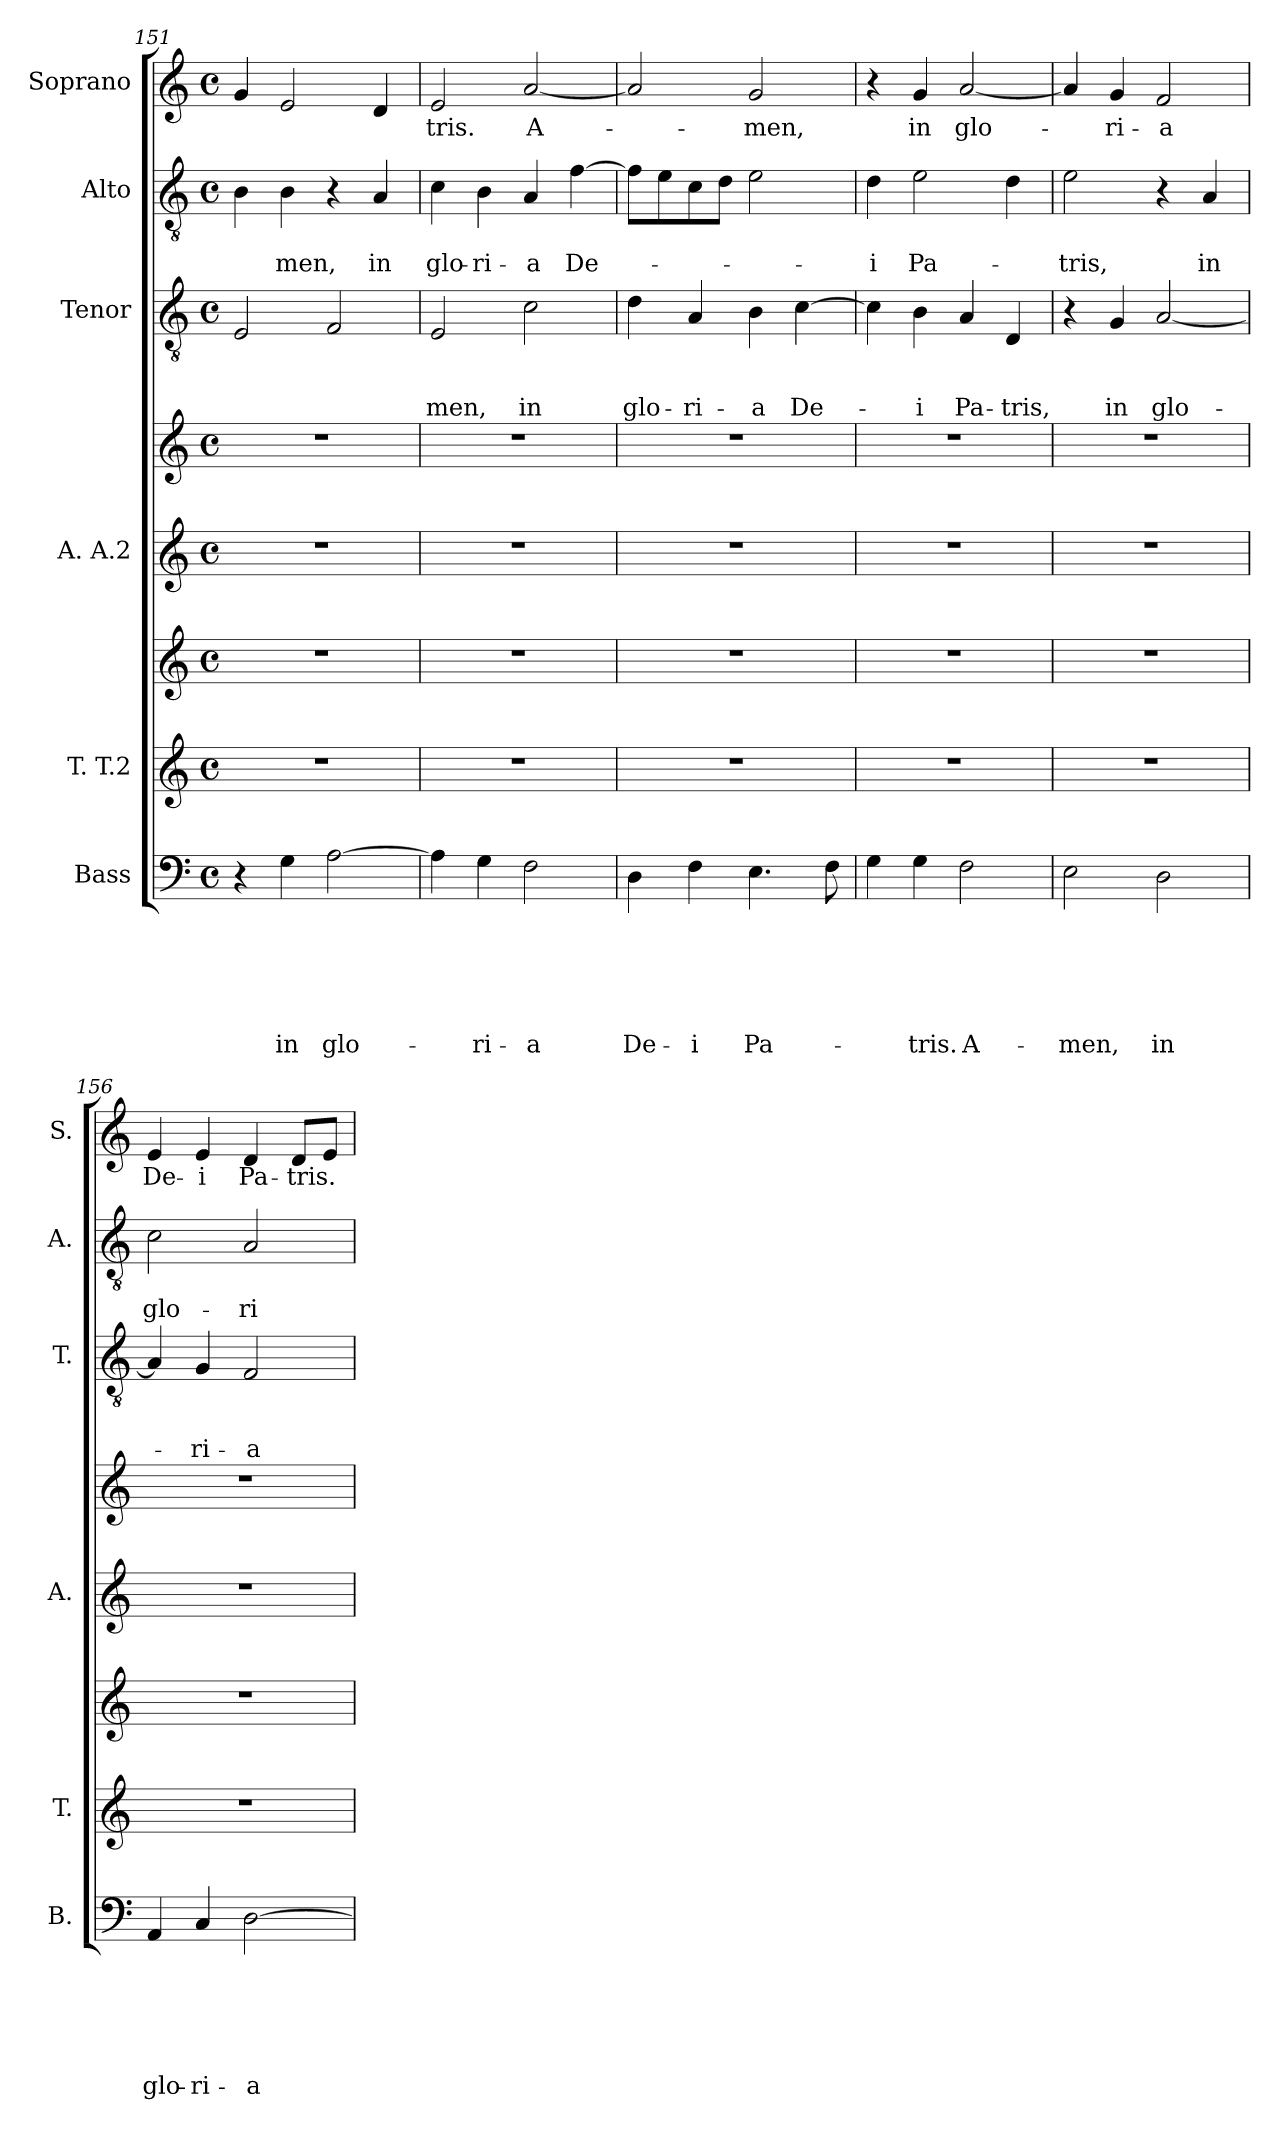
**kern	**text	**text	**text	**text	**text	**text	**kern	**kern	**kern	**kern	**kern	**text	**text	**text	**kern	**text	**text	**kern	**text
*part6	*part6	*part6	*part6	*part6	*part6	*part6	*part5	*part5	*part4	*part4	*part3	*part3	*part3	*part3	*part2	*part2	*part2	*part1	*part1
*staff8	*staff8	*staff8	*staff8	*staff8	*staff8	*staff8	*staff7	*staff6	*staff5	*staff4	*staff3	*staff3	*staff3	*staff3	*staff2	*staff2	*staff2	*staff1	*staff1
*I"Bass	*	*	*	*	*	*	*I"T. T.2	*	*I"A. A.2	*	*I"Tenor	*	*	*	*I"Alto	*	*	*I"Soprano	*
*I'B.	*	*	*	*	*	*	*I'T.	*	*I'A.	*	*I'T.	*	*	*	*I'A.	*	*	*I'S.	*
*clefF4	*	*	*	*	*	*	*clefG2	*clefG2	*clefG2	*clefG2	*clefGv2	*	*	*	*clefGv2	*	*	*clefG2	*
*k[]	*	*	*	*	*	*	*k[]	*k[]	*k[]	*k[]	*k[]	*	*	*	*k[]	*	*	*k[]	*
*C:	*	*	*	*	*	*	*C:	*C:	*C:	*C:	*C:	*	*	*	*C:	*	*	*C:	*
*M4/4	*	*	*	*	*	*	*M4/4	*M4/4	*M4/4	*M4/4	*M4/4	*	*	*	*M4/4	*	*	*M4/4	*
*met(c)	*	*	*	*	*	*	*met(c)	*met(c)	*met(c)	*met(c)	*met(c)	*	*	*	*met(c)	*	*	*met(c)	*
=151	=151	=151	=151	=151	=151	=151	=151	=151	=151	=151	=151	=151	=151	=151	=151	=151	=151	=151	=151
4r	.	.	.	.	.	.	1r	1r	1r	1r	2E/	.	.	.	4B\	.	.	4g/	.
!	!	!	!	!	!	!LO:LY:b	!	!	!	!	!	!	!	!	!	!	!LO:LY:b	!	!
4G\	.	.	.	.	.	in	.	.	.	.	.	.	.	.	4B\	.	-men,	2e/	.
!	!	!	!	!	!	!LO:LY:b	!	!	!	!	!	!	!	!	!	!	!	!	!
[>2A\	.	.	.	.	.	glo-	.	.	.	.	2F/	.	.	.	4r	.	.	.	.
!	!	!	!	!	!	!	!	!	!	!	!	!	!	!	!	!	!LO:LY:b	!	!
.	.	.	.	.	.	.	.	.	.	.	.	.	.	.	4A/	.	in	4d/	.
=152	=152	=152	=152	=152	=152	=152	=152	=152	=152	=152	=152	=152	=152	=152	=152	=152	=152	=152	=152
!	!	!	!	!	!	!	!	!	!	!	!	!	!	!LO:LY:b	!	!	!LO:LY:b	!	!LO:LY:b
4A\]	.	.	.	.	.	.	1r	1r	1r	1r	2E/	.	.	-men,	4c\	.	glo-	2e/	-tris.
!	!	!	!	!	!	!LO:LY:b	!	!	!	!	!	!	!	!	!	!	!LO:LY:b	!	!
4G\	.	.	.	.	.	-ri-	.	.	.	.	.	.	.	.	4B\	.	-ri-	.	.
!	!	!	!	!	!	!LO:LY:b	!	!	!	!	!	!	!	!LO:LY:b	!	!	!LO:LY:b	!	!LO:LY:b
2F\	.	.	.	.	.	-a	.	.	.	.	2c\	.	.	in	4A/	.	-a	[<2a/	A-
!	!	!	!	!	!	!	!	!	!	!	!	!	!	!	!	!	!LO:LY:b	!	!
.	.	.	.	.	.	.	.	.	.	.	.	.	.	.	[>4f\	.	De-	.	.
=153	=153	=153	=153	=153	=153	=153	=153	=153	=153	=153	=153	=153	=153	=153	=153	=153	=153	=153	=153
!	!	!	!	!	!	!LO:LY:b	!	!	!	!	!	!	!	!LO:LY:b	!	!	!	!	!
4D\	.	.	.	.	.	De-	1r	1r	1r	1r	4d\	.	.	glo-	8f\L]	.	.	2a/]	.
.	.	.	.	.	.	.	.	.	.	.	.	.	.	.	8e\	.	.	.	.
!	!	!	!	!	!	!LO:LY:b	!	!	!	!	!	!	!	!LO:LY:b	!	!	!	!	!
4F\	.	.	.	.	.	-i	.	.	.	.	4A/	.	.	-ri-	8c\	.	.	.	.
.	.	.	.	.	.	.	.	.	.	.	.	.	.	.	8d\J	.	.	.	.
!	!	!	!	!	!	!LO:LY:b	!	!	!	!	!	!	!	!LO:LY:b	!	!	!	!	!LO:LY:b
4.E\	.	.	.	.	.	Pa-	.	.	.	.	4B\	.	.	-a	2e\	.	.	2g/	-men,
!	!	!	!	!	!	!	!	!	!	!	!	!	!	!LO:LY:b	!	!	!	!	!
.	.	.	.	.	.	.	.	.	.	.	[<4c\	.	.	De-	.	.	.	.	.
8F\	.	.	.	.	.	.	.	.	.	.	.	.	.	.	.	.	.	.	.
!!LO:LB:g=z
=154	=154	=154	=154	=154	=154	=154	=154	=154	=154	=154	=154	=154	=154	=154	=154	=154	=154	=154	=154
!	!	!	!	!	!	!	!	!	!	!	!	!	!	!	!	!	!LO:LY:b	!	!
4G\	.	.	.	.	.	.	1r	1r	1r	1r	4c\]	.	.	.	4d\	.	-i	4r	.
!	!	!	!	!	!	!LO:LY:b	!	!	!	!	!	!	!	!LO:LY:b	!	!	!LO:LY:b	!	!LO:LY:b
4G\	.	.	.	.	.	-tris.	.	.	.	.	4B\	.	.	-i	2e\	.	Pa-	4g/	in
!	!	!	!	!	!	!LO:LY:b	!	!	!	!	!	!	!	!LO:LY:b	!	!	!	!	!LO:LY:b
2F\	.	.	.	.	.	A-	.	.	.	.	4A/	.	.	Pa-	.	.	.	[<2a/	glo-
!	!	!	!	!	!	!	!	!	!	!	!	!	!	!LO:LY:b	!	!	!	!	!
.	.	.	.	.	.	.	.	.	.	.	4D/	.	.	-tris,	4d\	.	.	.	.
=155	=155	=155	=155	=155	=155	=155	=155	=155	=155	=155	=155	=155	=155	=155	=155	=155	=155	=155	=155
!	!	!	!	!	!	!LO:LY:b	!	!	!	!	!	!	!	!	!	!	!LO:LY:b	!	!
2E\	.	.	.	.	.	-men,	1r	1r	1r	1r	4r	.	.	.	2e\	.	-tris,	4a/]	.
!	!	!	!	!	!	!	!	!	!	!	!	!	!	!LO:LY:b	!	!	!	!	!LO:LY:b
.	.	.	.	.	.	.	.	.	.	.	4G/	.	.	in	.	.	.	4g/	-ri-
!	!	!	!	!	!	!LO:LY:b	!	!	!	!	!	!	!	!LO:LY:b	!	!	!	!	!LO:LY:b
2D\	.	.	.	.	.	in	.	.	.	.	[<2A/	.	.	glo-	4r	.	.	2f/	-a
!	!	!	!	!	!	!	!	!	!	!	!	!	!	!	!	!	!LO:LY:b	!	!
.	.	.	.	.	.	.	.	.	.	.	.	.	.	.	4A/	.	in	.	.
=156	=156	=156	=156	=156	=156	=156	=156	=156	=156	=156	=156	=156	=156	=156	=156	=156	=156	=156	=156
!	!	!	!	!	!	!LO:LY:b	!	!	!	!	!	!	!	!	!	!	!LO:LY:b	!	!LO:LY:b
4AA/	.	.	.	.	.	glo-	1r	1r	1r	1r	4A/]	.	.	.	2c\	.	glo-	4e/	De-
!	!	!	!	!	!	!LO:LY:b	!	!	!	!	!	!	!	!LO:LY:b	!	!	!	!	!LO:LY:b
4C/	.	.	.	.	.	-ri-	.	.	.	.	4G/	.	.	-ri-	.	.	.	4e/	-i
!	!	!	!	!	!	!LO:LY:b	!	!	!	!	!	!	!	!LO:LY:b	!	!	!LO:LY:b	!	!LO:LY:b
[<2D\	.	.	.	.	.	-a	.	.	.	.	2F/	.	.	-a	2A/	.	-ri-	4d/	Pa-
!	!	!	!	!	!	!	!	!	!	!	!	!	!	!	!	!	!	!	!LO:LY:b
.	.	.	.	.	.	.	.	.	.	.	.	.	.	.	.	.	.	8d/L	-tris.
.	.	.	.	.	.	.	.	.	.	.	.	.	.	.	.	.	.	8e/J	.
=	=	=	=	=	=	=	=	=	=	=	=	=	=	=	=	=	=	=	=
*-	*-	*-	*-	*-	*-	*-	*-	*-	*-	*-	*-	*-	*-	*-	*-	*-	*-	*-	*-
